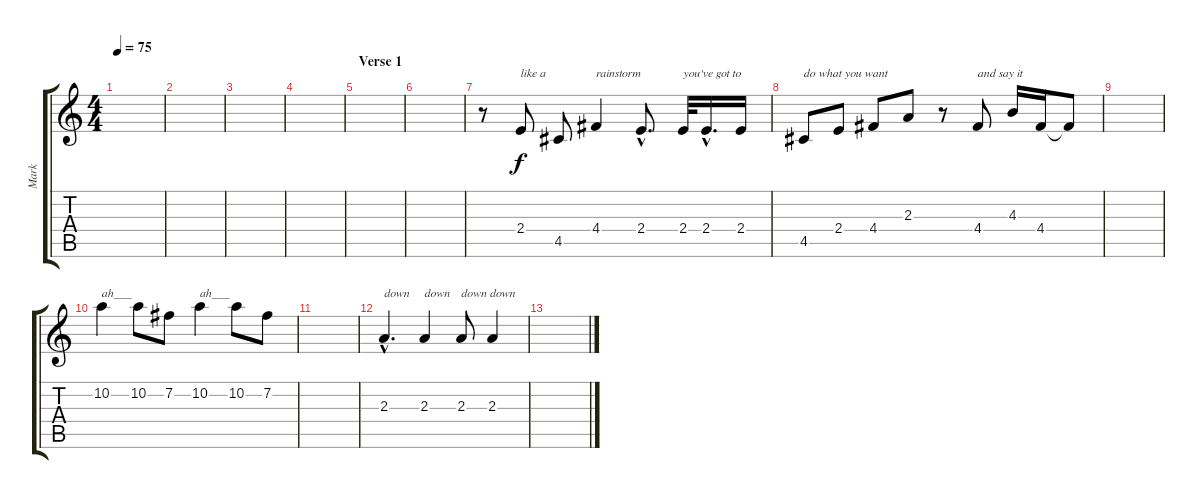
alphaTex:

\track ("Mark" "Mark") {instrument banjo}
\staff {score tabs}
\tuning (E4 B3 G3 D3 A2 E2) {hide}
\displaytranspose 12
\ts (4 4)
\tempo 75
\clef g2
\ks c
|
|
|
|
\section ("" "Verse 1")
|
|
r.8 2.4.8{txt "like a"} 4.5.8 4.4.4{txt "rainstorm"} 2.4{hac}.8{d} 2.4.32{txt "you've got to"} 2.4{hac}.16{d} 2.4.16 |
4.5.8{txt "do what you want"} 2.4.8 4.4.8 2.3.8 r.8 4.4.8{txt "and say it"} 4.3.16 4.4.16 4.4{t}.8 |
\section ("" "")
|
10.2.4{txt "ah___"} 10.2.8 7.2.8 10.2.4{txt "ah___"} 10.2.8 7.2.8 |
|
2.3{hac}.4{d txt "down"} 2.3.4{txt "down"} 2.3.8{txt "down down"} 2.3.4 |
\section ("" "")
